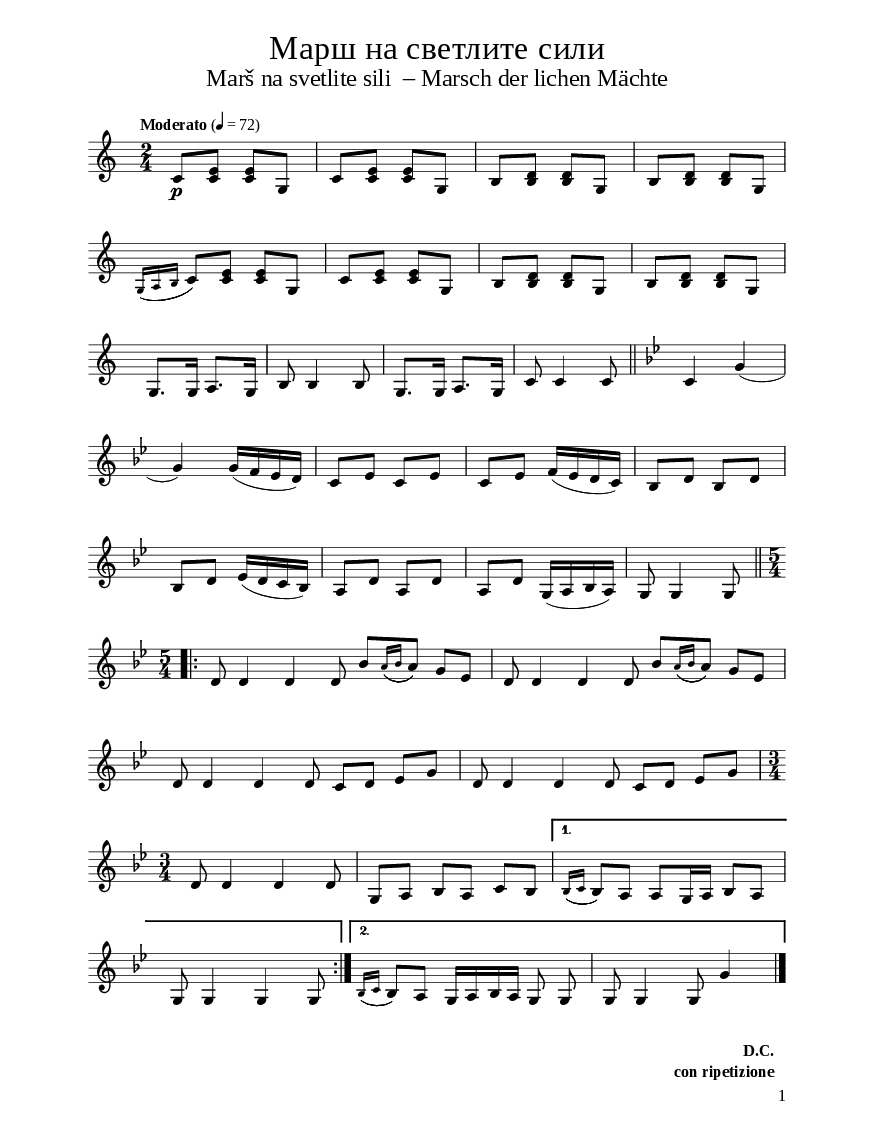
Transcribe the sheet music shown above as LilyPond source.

\version "2.24.2"

% include paper part and global functions
\include "include/globals.ily"
\bookpart {
  \label #'ref162
  \tocItem \markup "Марш на светлите сили – Marš na svetlite sili"
  \paper {
    % the system system spacing is custom here so do not include bookpart-paper.ily
    print-all-headers = ##t
    print-page-number = ##t
    print-first-page-number = ##t

    % put page numbers on the bottom
    oddHeaderMarkup = \markup ""
    evenHeaderMarkup = \markup ""
    oddFooterMarkup = \markup
    \fill-line {
      ""
      \if \should-print-page-number \fromproperty #'page:page-number-string
    }
    evenFooterMarkup = \markup
    \fill-line {
      \if \should-print-page-number \fromproperty #'page:page-number-string
      ""
    }

    left-margin = 1.5\cm
    right-margin = 1.5\cm
    top-margin = 1.6\cm
    bottom-margin = 1.2\cm
    ragged-bottom = ##t % do not spread the staves to fill the whole vertical space

    % change distance between staves
    system-system-spacing =
    #'((basic-distance . 10)
       (minimum-distance . 6)
       (padding . 1)
       (stretchability . 10))
  }

  \header {
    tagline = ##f
  }

  \score {
    \include "include/score-layout.ily"
    \new Voice \absolute {
      \clef treble
      \key c \major
      \time 2/4
      \tempoFunc "Moderato" 4 "72"
      \autoBeamOff
      c'8 \p [<e'
      c'>8]   <e'
      c'>8  [g8] | % 2
      c'8  [<e'
      c'>8]  <e'
      c'>8  [g8] | % 3
      b8  [<d'
      b>8]   <d'
      b>8 [g8] | % 4
      b8  [<d'
      b>8] <d'
      b>8 [g8] \break | % 5
      \acciaccatura { g16 [( a16 b16 ]} c'8 ) [<e'
      c'>8] <e'
      c'>8 [g8] | % 6
      c'8 [<e'
      c'>8]  <e'
      c'>8  [g8] | % 7
      b8 [<d'
      b>8] <d'
      b>8 [g8] | % 8
      b8 [ <d'
      b>8] <d'
      b>8 [g8] \break | % 9
      g8. [g16] a8. [g16] |
      b8 b4 b8 | % 11
      g8. [g16] a8. [g16] | % 12
      c'8 c'4 c'8 \bar "||"
      \key g \minor c'4 g'4 ( \break | % 14
      g'4 ) g'16 [( f'16 es'16 d'16 )] | % 15
      c'8 [es'8] c'8 [es'8] | % 16
      c'8 [es'8] f'16 [( es'16 d'16 c'16 )] | % 17
      bes8 [d'8] bes8 [d'8] \break | % 18
      bes8 [d'8] es'16 ([ d'16 c'16 bes16 ]) | % 19
      a8 [d'8] a8 [d'8] |
      a8 [d'8] g16 ([ a16 bes16 a16 ]) | % 21
      g8 g4 g8 \bar "||"
      \break | % 22
       \time 5/4
       \bar ".|:-||"  \repeat volta 2 {
        d'8 d'4 d'4 d'8 bes'8[ \acciaccatura { a'16 ( [bes'16] } a'8] ) g'8
        [es'8] | % 23
        d'8 d'4 d'4 d'8 bes'8[ \acciaccatura { a'16 ( [bes'16] } a'8] ) g'8
        [es'8] \break | % 24
        d'8 d'4 d'4 d'8 c'8 [d'8] es'8 [g'8] | % 25
        d'8 d'4 d'4 d'8 c'8 [d'8] es'8 [g'8] \break | % 26
        \time 3/4  d'8 d'4 d'4 d'8 | % 27
        g8 [a8] bes8 [a8] c'8 [bes8] |  % 28
      }
      \alternative {
        {
          \acciaccatura { bes16 ( [c'16] } bes8 ) [a8] a8 [g16 a16] bes8 [a8]
          \break | % 29
          g8 g4 g4 g8     |
        }
        {
          \acciaccatura { bes16 ( [c'16] } bes8 ) [a8] g16 [a16 bes16 a16] g8 g8 | % 31
          g8 g4 g8 g'4 \bar "|."
        }
      }
    }

    \addlyrics {}
    \addlyrics {}

    \header {
      title = \titleFunc "Марш на светлите сили" "Marš na svetlite sili  – Marsch der lichen Mächte"
    }

    \midi{}

  } % score

   \markup \dc-two "D.C.""con ripetizione"
  % include foreign translation(s) of the song
  %\include "lyrics_de/000_empty_template_lyrics_de.ly"

} % bookpart

% Più mosso
%
